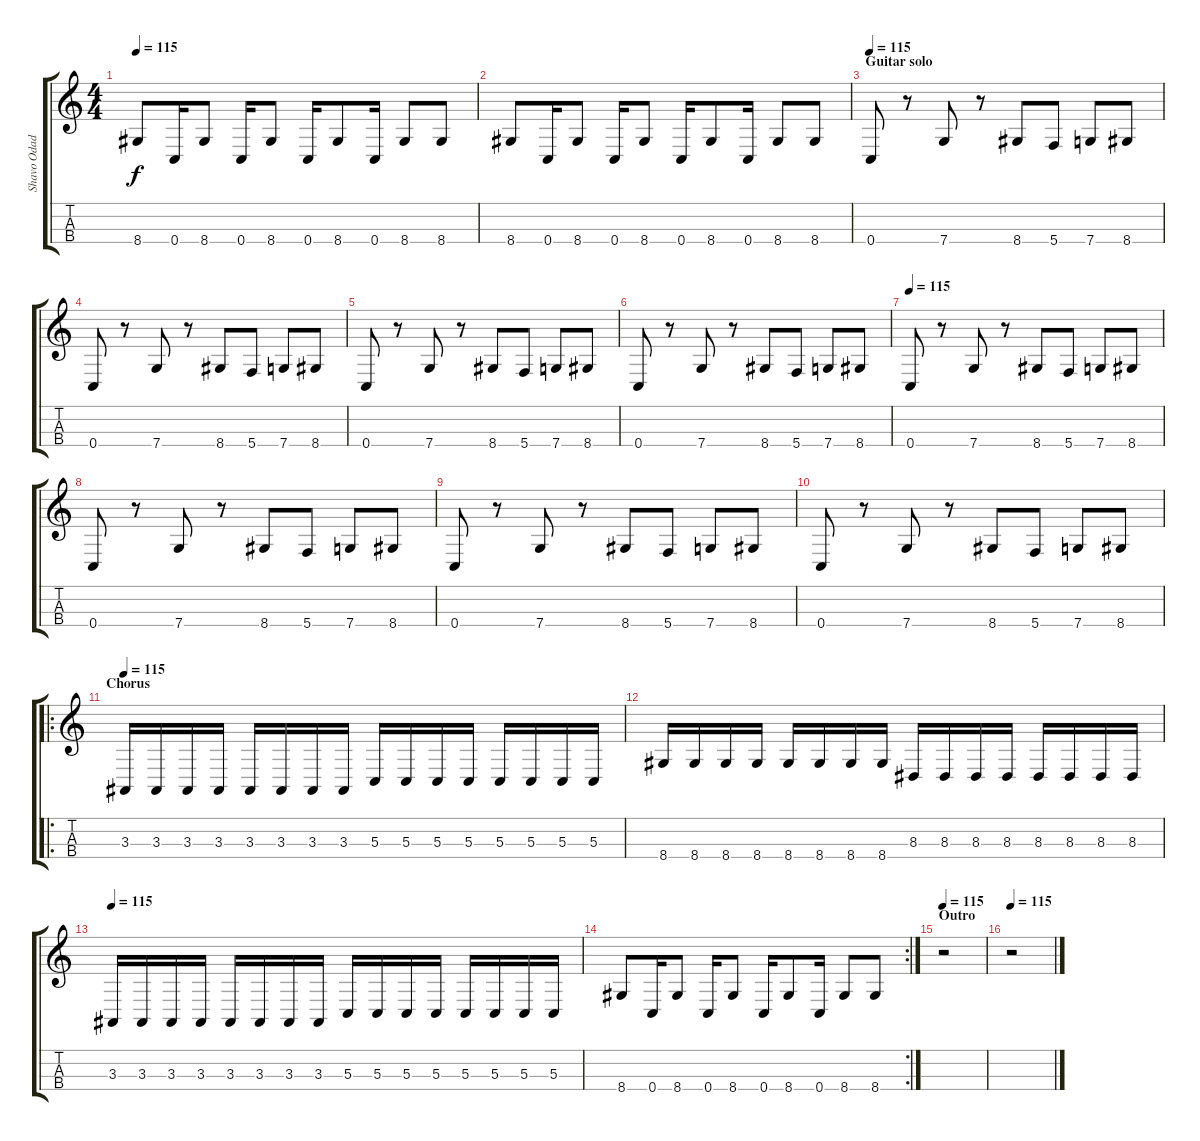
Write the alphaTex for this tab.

\track ("Shavo Odadjian" "Shavo Odad") {instrument electricbassfinger}
\staff {score tabs}
\tuning (F2 C2 G1 C2) {hide}
\ts (4 4)
\tempo 115
\clef g2
\ks c
8.4.8{dy f} 0.4.16 8.4.8 0.4.16 8.4.8 0.4.16 8.4.8 0.4.16 8.4.8 8.4.8 |
8.4.8 0.4.16 8.4.8 0.4.16 8.4.8 0.4.16 8.4.8 0.4.16 8.4.8 8.4.8 |
\section ("" "Guitar solo")
\tempo 115
0.4.8 r.8 7.4.8 r.8 8.4.8 5.4.8 7.4.8 8.4.8 |
0.4.8 r.8 7.4.8 r.8 8.4.8 5.4.8 7.4.8 8.4.8 |
0.4.8 r.8 7.4.8 r.8 8.4.8 5.4.8 7.4.8 8.4.8 |
0.4.8 r.8 7.4.8 r.8 8.4.8 5.4.8 7.4.8 8.4.8 |
\tempo 115
0.4.8 r.8 7.4.8 r.8 8.4.8 5.4.8 7.4.8 8.4.8 |
0.4.8 r.8 7.4.8 r.8 8.4.8 5.4.8 7.4.8 8.4.8 |
0.4.8 r.8 7.4.8 r.8 8.4.8 5.4.8 7.4.8 8.4.8 |
0.4.8 r.8 7.4.8 r.8 8.4.8 5.4.8 7.4.8 8.4.8 |
\ro
\section ("" "Chorus")
\tempo 115
3.3.16 3.3.16 3.3.16 3.3.16 3.3.16 3.3.16 3.3.16 3.3.16 5.3.16 5.3.16 5.3.16 5.3.16 5.3.16 5.3.16 5.3.16 5.3.16 |
8.4.16 8.4.16 8.4.16 8.4.16 8.4.16 8.4.16 8.4.16 8.4.16 8.3.16 8.3.16 8.3.16 8.3.16 8.3.16 8.3.16 8.3.16 8.3.16 |
\tempo 115
3.3.16 3.3.16 3.3.16 3.3.16 3.3.16 3.3.16 3.3.16 3.3.16 5.3.16 5.3.16 5.3.16 5.3.16 5.3.16 5.3.16 5.3.16 5.3.16 |
\rc 2
8.4.8 0.4.16 8.4.8 0.4.16 8.4.8 0.4.16 8.4.8 0.4.16 8.4.8 8.4.8 |
\section ("" "Outro")
\tempo 115
r.2 |
\tempo 115
r.2
